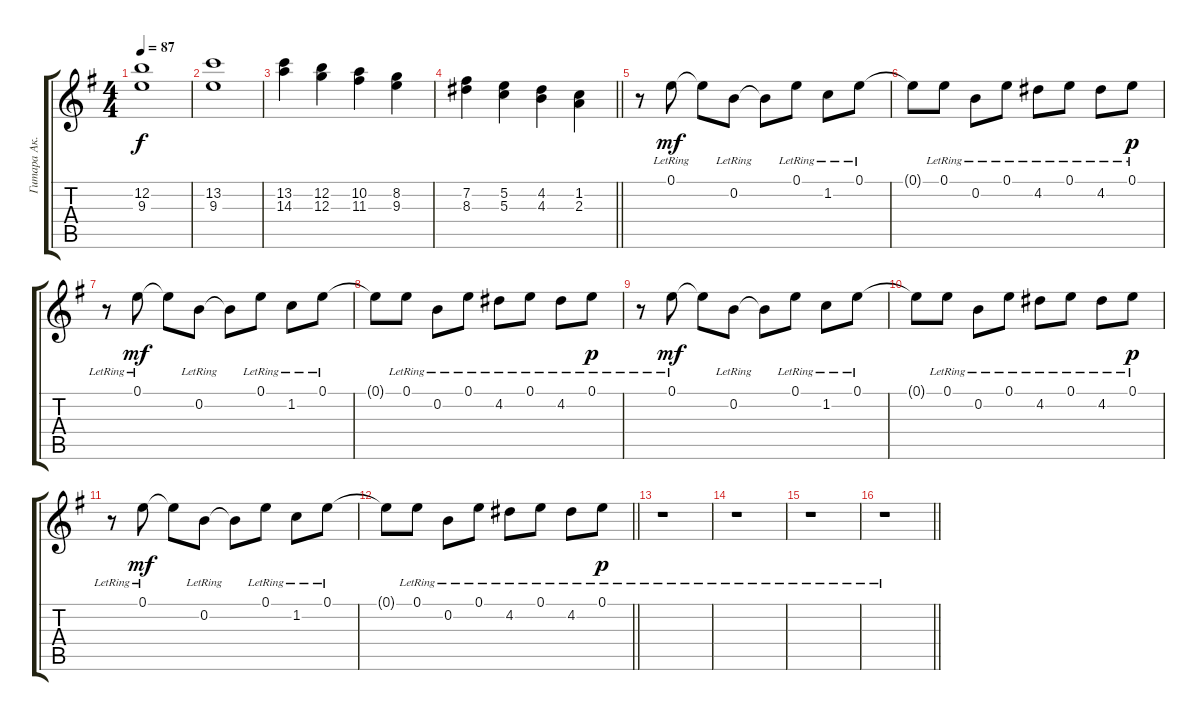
\track ("Гитара Ак." "Гитара Ак.") {instrument acousticguitarsteel}
\staff {score tabs}
\tuning (E4 B3 G3 D3 A2 E2) {hide}
\ts (4 4)
\tempo 87
\clef g2
\ks eminor
(12.2 9.3).1{dy f} |
(13.2 9.3).1 |
(13.2 14.3).4 (12.2 12.3).4 (10.2 11.3).4 (8.2 9.3).4 |
\barLineRight lightlight
(7.2 8.3).4 (5.2 5.3).4 (4.2 4.3).4 (1.2 2.3).4 |
r.8 0.1{lr}.8{dy mf} 0.1{t}.8 0.2{lr}.8 0.2{t}.8 0.1{lr}.8 1.2{lr}.8 0.1{lr}.8 |
0.1{t}.8 0.1{lr}.8 0.2{lr}.8 0.1{lr}.8 4.2{lr}.8 0.1{lr}.8 4.2{lr}.8 0.1{lr}.8{dy p} |
r.8 0.1{lr}.8{dy mf} 0.1{t}.8 0.2{lr}.8 0.2{t}.8 0.1{lr}.8 1.2{lr}.8 0.1{lr}.8 |
0.1{t}.8 0.1{lr}.8 0.2{lr}.8 0.1{lr}.8 4.2{lr}.8 0.1{lr}.8 4.2{lr}.8 0.1{lr}.8{dy p} |
r.8 0.1{lr}.8{dy mf} 0.1{t}.8 0.2{lr}.8 0.2{t}.8 0.1{lr}.8 1.2{lr}.8 0.1{lr}.8 |
0.1{t}.8 0.1{lr}.8 0.2{lr}.8 0.1{lr}.8 4.2{lr}.8 0.1{lr}.8 4.2{lr}.8 0.1{lr}.8{dy p} |
r.8 0.1{lr}.8{dy mf} 0.1{t}.8 0.2{lr}.8 0.2{t}.8 0.1{lr}.8 1.2{lr}.8 0.1{lr}.8 |
\barLineRight lightlight
0.1{t}.8 0.1{lr}.8 0.2{lr}.8 0.1{lr}.8 4.2{lr}.8 0.1{lr}.8 4.2{lr}.8 0.1{lr}.8{dy p} |
r.1 |
r.1 |
r.1 |
\barLineRight lightlight
r.1
